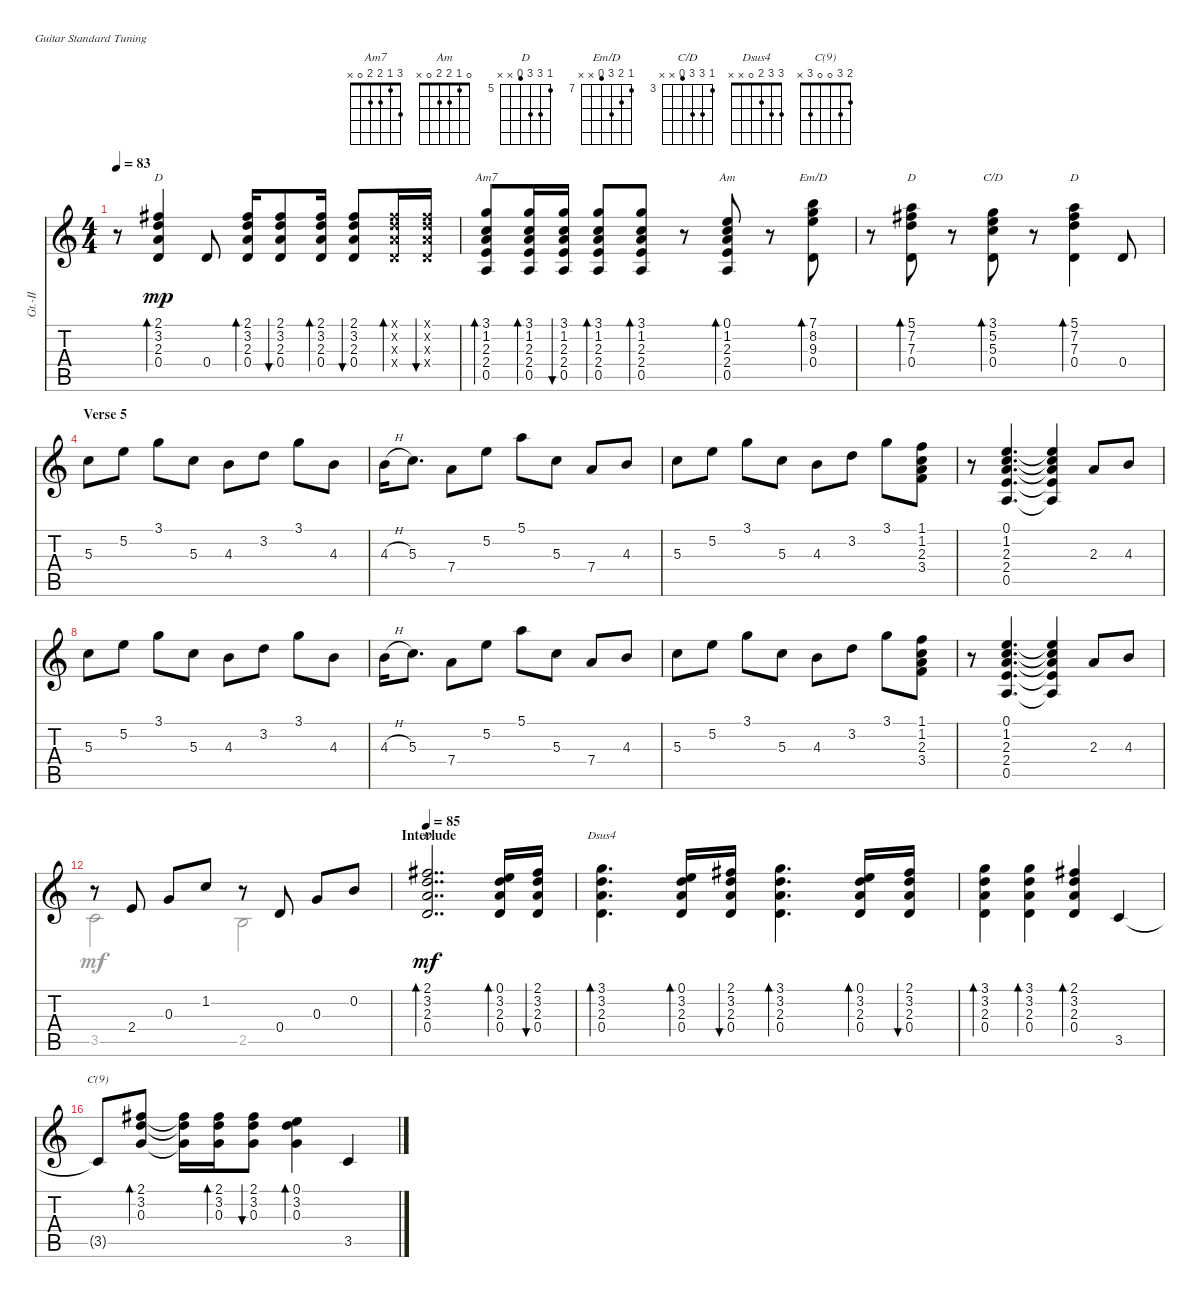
\defaultSystemsLayout 4
\bracketExtendMode nobrackets
\defaultBarNumberDisplay FirstOfSystem
\track ("Rhythm II (12 St.) - J. Page - Clean" "Gt.-II") {instrument electricguitarclean}
\staff {score tabs}
\tuning (E4 B3 G3 D3 A2 E2)
\chord ("Am7" 3 1 2 2 0 x)
\chord ("Am" 0 1 2 2 0 x)
\chord ("D" 2 3 2 0 x x)
\chord ("Em/D" 7 8 9 6 x x) {firstfret 7}
\chord ("D" 5 7 7 4 x x) {firstfret 5}
\chord ("C/D" 3 5 5 2 x x) {firstfret 3}
\chord ("Dsus4" 3 3 2 0 x x)
\chord ("C(9)" 2 3 0 0 3 x)
\voice
\ts (4 4)
\tempo 83
\clef g2
\scale
1.07818
\ks aminor
r.8{dy mp} (0.4 2.3 3.2 2.1{acc #}).4{bd 30 ch "D"} 0.4.8 (0.4 2.3 3.2 2.1{acc #}).16{bd 30} (0.4 2.3 3.2 2.1{acc #}).8{bu 30} (0.4 2.3 3.2 2.1{acc #}).16{bd 30} (0.4 2.3 3.2 2.1{acc #}).8{bu 30} (0.4{x} 2.3{x} 3.2{x} 2.1{x acc #}).16{bd 30} (0.4{x} 2.3{x} 3.2{x} 2.1{x acc #}).16{bu 30} |
\scale
0.960908 (0.5 2.4 2.3 1.2 3.1).8{bd 30 ch "Am7"} (0.5 2.4 2.3 1.2 3.1).16{bd 30} (0.5 2.4 2.3 1.2 3.1).16{bu 30} (0.5 2.4 2.3 1.2 3.1).8{bd 30} (0.5 2.4 2.3 1.2 3.1).8{bd 30} r.8 (0.5 2.4 2.3 1.2 0.1).8{bd 30 ch "Am"} r.8 (0.4 9.3 8.2 7.1).8{bd 30 ch "Em/D"} |
\scale
0.960908 r.8 (5.1 7.2{acc #} 7.3 0.4).8{bd 30 ch "D"} r.8 (0.4 5.3 5.2 3.1).8{bd 30 ch "C/D"} r.8 (5.1 7.2{acc #} 7.3 0.4).4{bd 30 ch "D"} 0.4.8 |
\section ("" "Verse 5")
\scale
1.07818 5.3.8 5.2.8 3.1.8 5.3.8 4.3.8 3.2.8 3.1.8 4.3.8 |
\scale
0.960908 4.3{h}.16 5.3.8{d} 7.4.8 5.2.8 5.1.8 5.3.8 7.4.8 4.3.8 |
\scale
0.960908 5.3.8 5.2.8 3.1.8 5.3.8 4.3.8 3.2.8 3.1.8 (1.2 1.1 2.3 3.4).8 |
\scale
1.07818 r.8 (2.4 2.3 1.2 0.1 0.5).4{d} (2.4{t} 2.3{t} 1.2{t} 0.1{t} 0.5{t}).4 2.3.8 4.3.8 |
\scale
0.960908 5.3.8 5.2.8 3.1.8 5.3.8 4.3.8 3.2.8 3.1.8 4.3.8 |
\scale
0.960908 4.3{h}.16 5.3.8{d} 7.4.8 5.2.8 5.1.8 5.3.8 7.4.8 4.3.8 |
\scale
1.07818 5.3.8 5.2.8 3.1.8 5.3.8 4.3.8 3.2.8 3.1.8 (1.2 1.1 2.3 3.4).8 |
\scale
0.960908 r.8 (2.4 2.3 1.2 0.1 0.5).4{d} (2.4{t} 2.3{t} 1.2{t} 0.1{t} 0.5{t}).4 2.3.8 4.3.8 |
\scale
0.960908 r.8 2.4.8 0.3.8 1.2.8 r.8 0.4.8 0.3.8 0.2.8 |
\section ("" "Interlude")
\tempo 85
\scale
1.07818 (0.4 2.3 3.2 2.1{acc #}).2{dd bd 30 ch "D" dy mf} (0.4 2.3 3.2 0.1).16{bd 30} (0.4 2.3 3.2 2.1{acc #}).16{bu 30} |
\scale
0.960908 (0.4 2.3 3.2 3.1).4{d bd 30 ch "Dsus4"} (0.4 2.3 3.2 0.1).16{bd 30} (0.4 2.3 3.2 2.1{acc #}).16{bu 30} (0.4 2.3 3.2 3.1).4{d bd 30} (0.4 2.3 3.2 0.1).16{bd 30} (0.4 2.3 3.2 2.1{acc #}).16{bu 30} |
\scale
0.960908 (0.4 2.3 3.2 3.1).4{bd 30} (0.4 2.3 3.2 3.1).4{bd 30} (0.4 2.3 3.2 2.1{acc #}).4{bd 30} 3.5.4 |
\scale
1.07818 3.5{t}.8{ch "C(9)"} (0.3 3.2 2.1{acc #}).8{bd 30} (0.3{t} 3.2{t} 2.1{t acc #}).16 (0.3 3.2 2.1{acc #}).16{bd 30} (0.3 3.2 2.1{acc #}).8{bu 30} (0.3 3.2 0.1).4{bd 30} 3.5.4
\voice
\clef g2
\ottava regular
\simile none
\scale
1.07818
\ks aminor
|
\scale
0.960908 |
\scale
0.960908 |
\scale
1.07818 |
\scale
0.960908 |
\scale
0.960908 |
\scale
1.07818 |
\scale
0.960908 |
\scale
0.960908 |
\scale
1.07818 |
\scale
0.960908 |
\scale
0.960908 3.5.2 2.5.2 |
\scale
1.07818 |
\scale
0.960908 |
\scale
0.960908 |
\scale
1.07818
